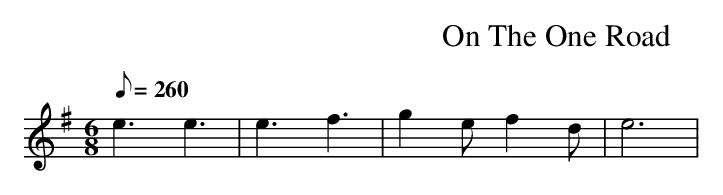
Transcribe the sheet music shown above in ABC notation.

X:1
T:On The One Road
M:6/8
Q:260
K:G
e3e3|e3f3|g2ef2d|e6|
